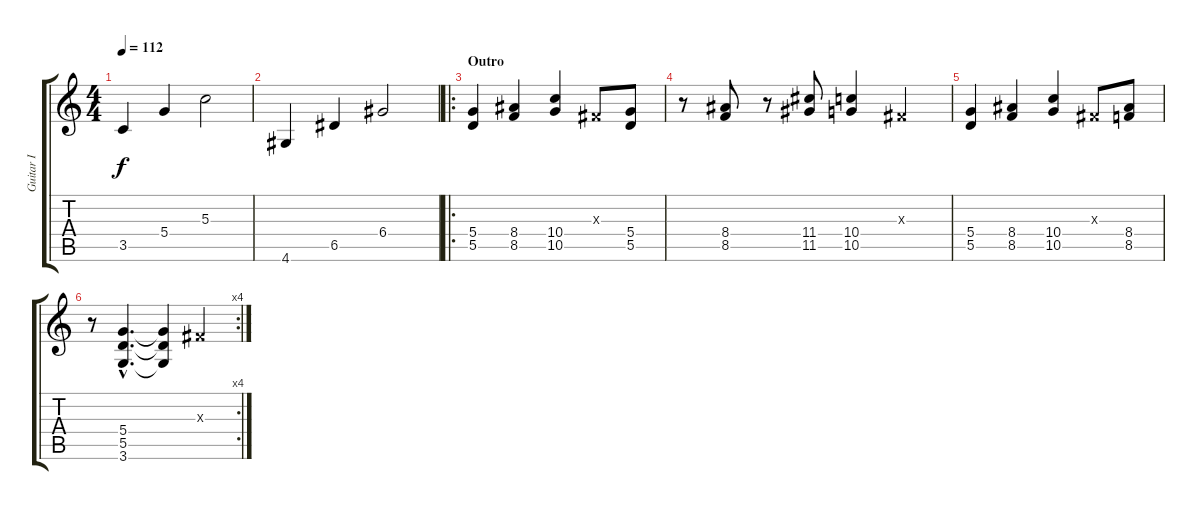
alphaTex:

\track ("Guitar I" "Guitar I") {instrument overdrivenguitar}
\staff {score tabs}
\tuning (E4 B3 G3 D3 A2 E2) {hide}
\ts (4 4)
\tempo 112
\clef g2
\ks c
3.5.4{dy f} 5.4.4 5.3.2 |
4.6.4 6.5.4 6.4.2 |
\ro
\section ("" "Outro")
(5.4 5.5).4 (8.4 8.5).4 (10.4 10.5).4 -1.3{x}.8 (5.4 5.5).8 |
r.8 (8.4 8.5).8 r.8 (11.4 11.5).8 (10.4 10.5).4 -1.3{x}.4 |
(5.4 5.5).4 (8.4 8.5).4 (10.4 10.5).4 -1.3{x}.8 (8.4 8.5).8 |
\rc 4
r.8 (5.4{hac} 5.5{hac} 3.6{hac}).4{d} (5.4{t} 5.5{t} 3.6{t}).4 -1.3{x}.4
